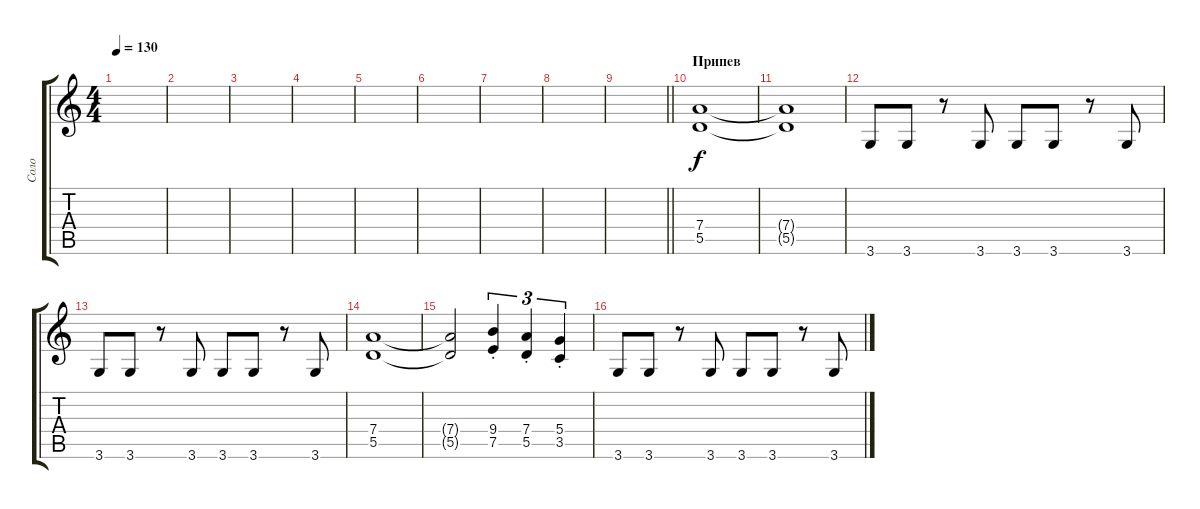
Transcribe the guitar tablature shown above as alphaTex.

\track ("Соло" "Соло") {instrument overdrivenguitar}
\staff {score tabs}
\tuning (E4 B3 G3 D3 A2 E2) {hide}
\ts (4 4)
\tempo 130
\clef g2
\ks c
|
|
|
|
|
|
|
|
\barLineRight lightlight
|
\section ("" "Припев")
(7.4 5.5).1 |
(7.4{t} 5.5{t}).1 |
3.6.8 3.6.8 r.8 3.6.8 3.6.8 3.6.8 r.8 3.6.8 |
3.6.8 3.6.8 r.8 3.6.8 3.6.8 3.6.8 r.8 3.6.8 |
(7.4 5.5).1 |
(7.4{t} 5.5{t}).2 (9.4{st} 7.5{st}).4{tu (3 2)} (7.4{st} 5.5{st}).4{tu (3 2)} (5.4{st} 3.5{st}).4{tu (3 2)} |
3.6.8 3.6.8 r.8 3.6.8 3.6.8 3.6.8 r.8 3.6.8
